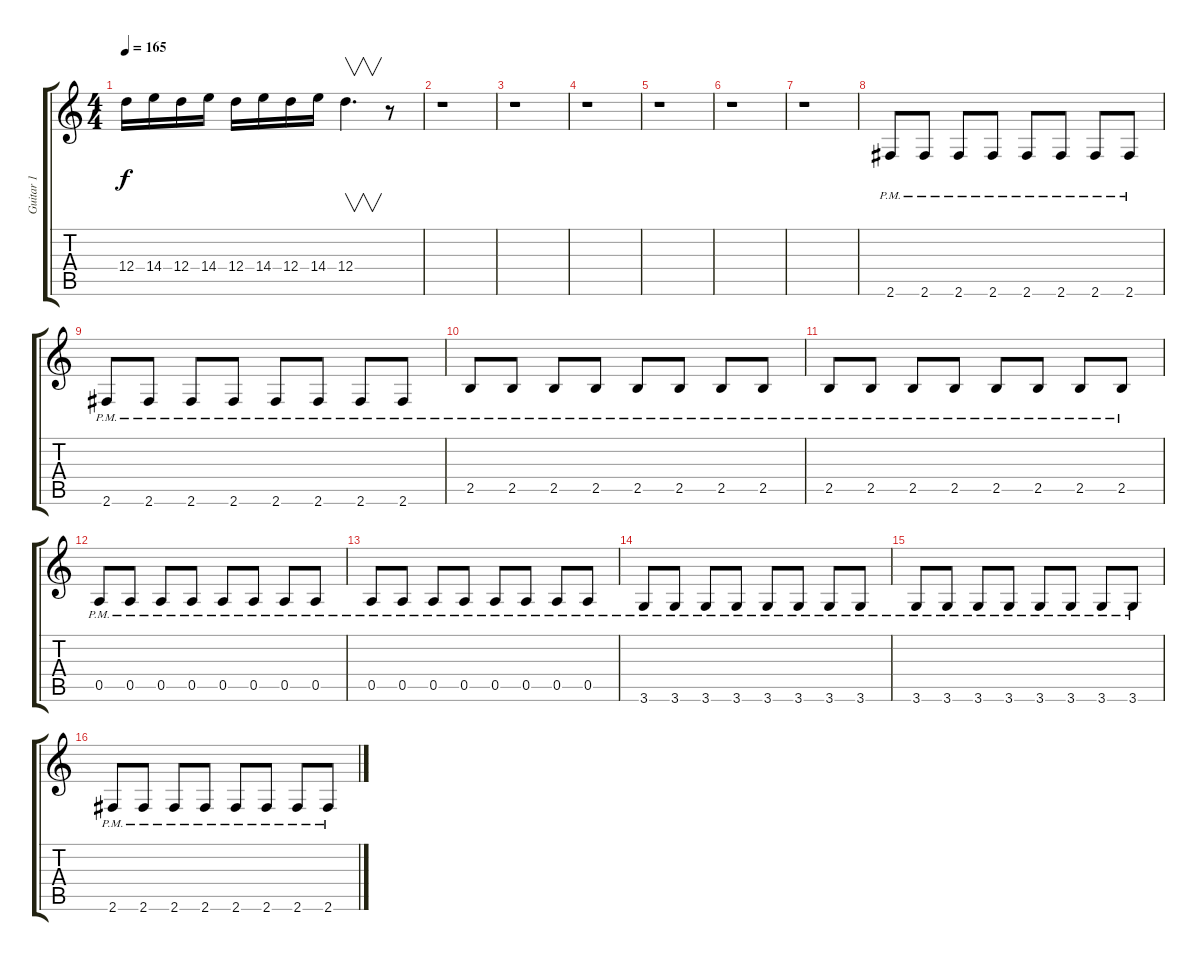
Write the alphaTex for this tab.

\track ("Guitar 1" "Guitar 1") {instrument distortionguitar}
\staff {score tabs}
\tuning (E4 B3 G3 D3 A2 E2) {hide}
\ts (4 4)
\tempo 165
\clef g2
\ks c
12.4.16{dy f} 14.4.16 12.4.16 14.4.16 12.4.16 14.4.16 12.4.16 14.4.16 12.4.4{v d} r.8 |
r.1{instrument distortionguitar} |
r.1 |
r.1 |
r.1 |
r.1 |
r.1 |
2.6{pm}.8 2.6{pm}.8 2.6{pm}.8 2.6{pm}.8 2.6{pm}.8 2.6{pm}.8 2.6{pm}.8 2.6{pm}.8 |
2.6{pm}.8 2.6{pm}.8 2.6{pm}.8 2.6{pm}.8 2.6{pm}.8 2.6{pm}.8 2.6{pm}.8 2.6{pm}.8 |
2.5{pm}.8 2.5{pm}.8 2.5{pm}.8 2.5{pm}.8 2.5{pm}.8 2.5{pm}.8 2.5{pm}.8 2.5{pm}.8 |
2.5{pm}.8 2.5{pm}.8 2.5{pm}.8 2.5{pm}.8 2.5{pm}.8 2.5{pm}.8 2.5{pm}.8 2.5{pm}.8 |
0.5{pm}.8 0.5{pm}.8 0.5{pm}.8 0.5{pm}.8 0.5{pm}.8 0.5{pm}.8 0.5{pm}.8 0.5{pm}.8 |
0.5{pm}.8 0.5{pm}.8 0.5{pm}.8 0.5{pm}.8 0.5{pm}.8 0.5{pm}.8 0.5{pm}.8 0.5{pm}.8 |
3.6{pm}.8 3.6{pm}.8 3.6{pm}.8 3.6{pm}.8 3.6{pm}.8 3.6{pm}.8 3.6{pm}.8 3.6{pm}.8 |
3.6{pm}.8 3.6{pm}.8 3.6{pm}.8 3.6{pm}.8 3.6{pm}.8 3.6{pm}.8 3.6{pm}.8 3.6{pm}.8 |
2.6{pm}.8 2.6{pm}.8 2.6{pm}.8 2.6{pm}.8 2.6{pm}.8 2.6{pm}.8 2.6{pm}.8 2.6{pm}.8
